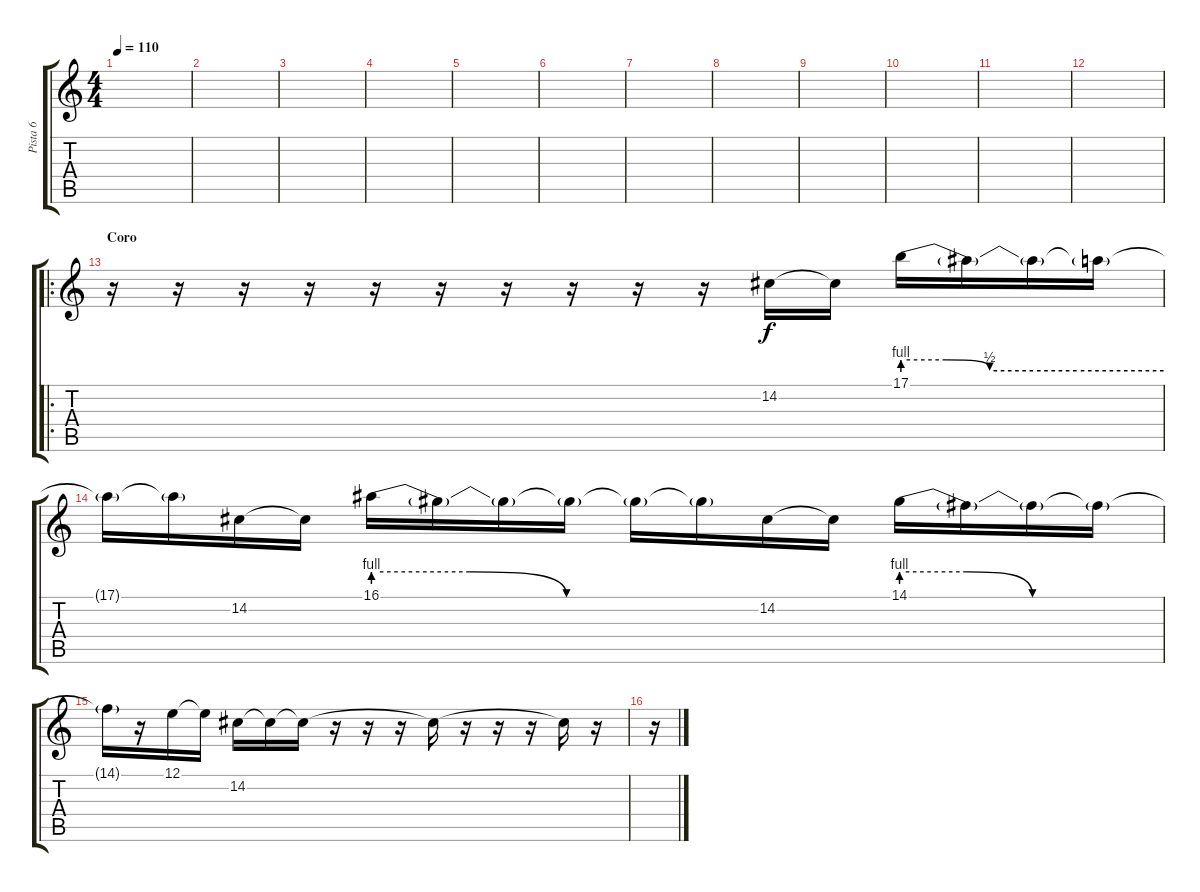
\track ("Pista 6" "Pista 6") {instrument whistle}
\staff {score tabs}
\tuning (E4 B3 G3 D3 A2 E2) {hide}
\ts (4 4)
\tempo 110
\clef g2
\ks c
|
|
|
|
|
|
|
|
|
|
|
|
\ro
\section ("" "Coro")
r.16 r.16 r.16 r.16 r.16 r.16 r.16 r.16 r.16 r.16 14.2.16 14.2{t}.16 17.1{be (custom 0 4 10 4 20 2 30 2 40 2 60 2)}.16 17.1{t}.16 17.1{t}.16 17.1{t}.16 |
17.1{t}.16 17.1{t}.16 14.2.16 14.2{t}.16 16.1{be (custom 0 4 15 4 30 0 40 0 60 0)}.16 16.1{t}.16 16.1{t}.16 16.1{t}.16 16.1{t}.16 16.1{t}.16 14.2.16 14.2{t}.16 14.1{be (custom 0 4 15 4 30 0 40 0 60 0)}.16 14.1{t}.16 14.1{t}.16 14.1{t}.16 |
14.1{t}.16 r.16 12.1.16 12.1{t}.16 14.2.16 14.2{t}.16 14.2{t}.16 r.16 r.16 r.16 14.2{t}.16 r.16 r.16 r.16 14.2{t}.16 r.16 |
r.16
